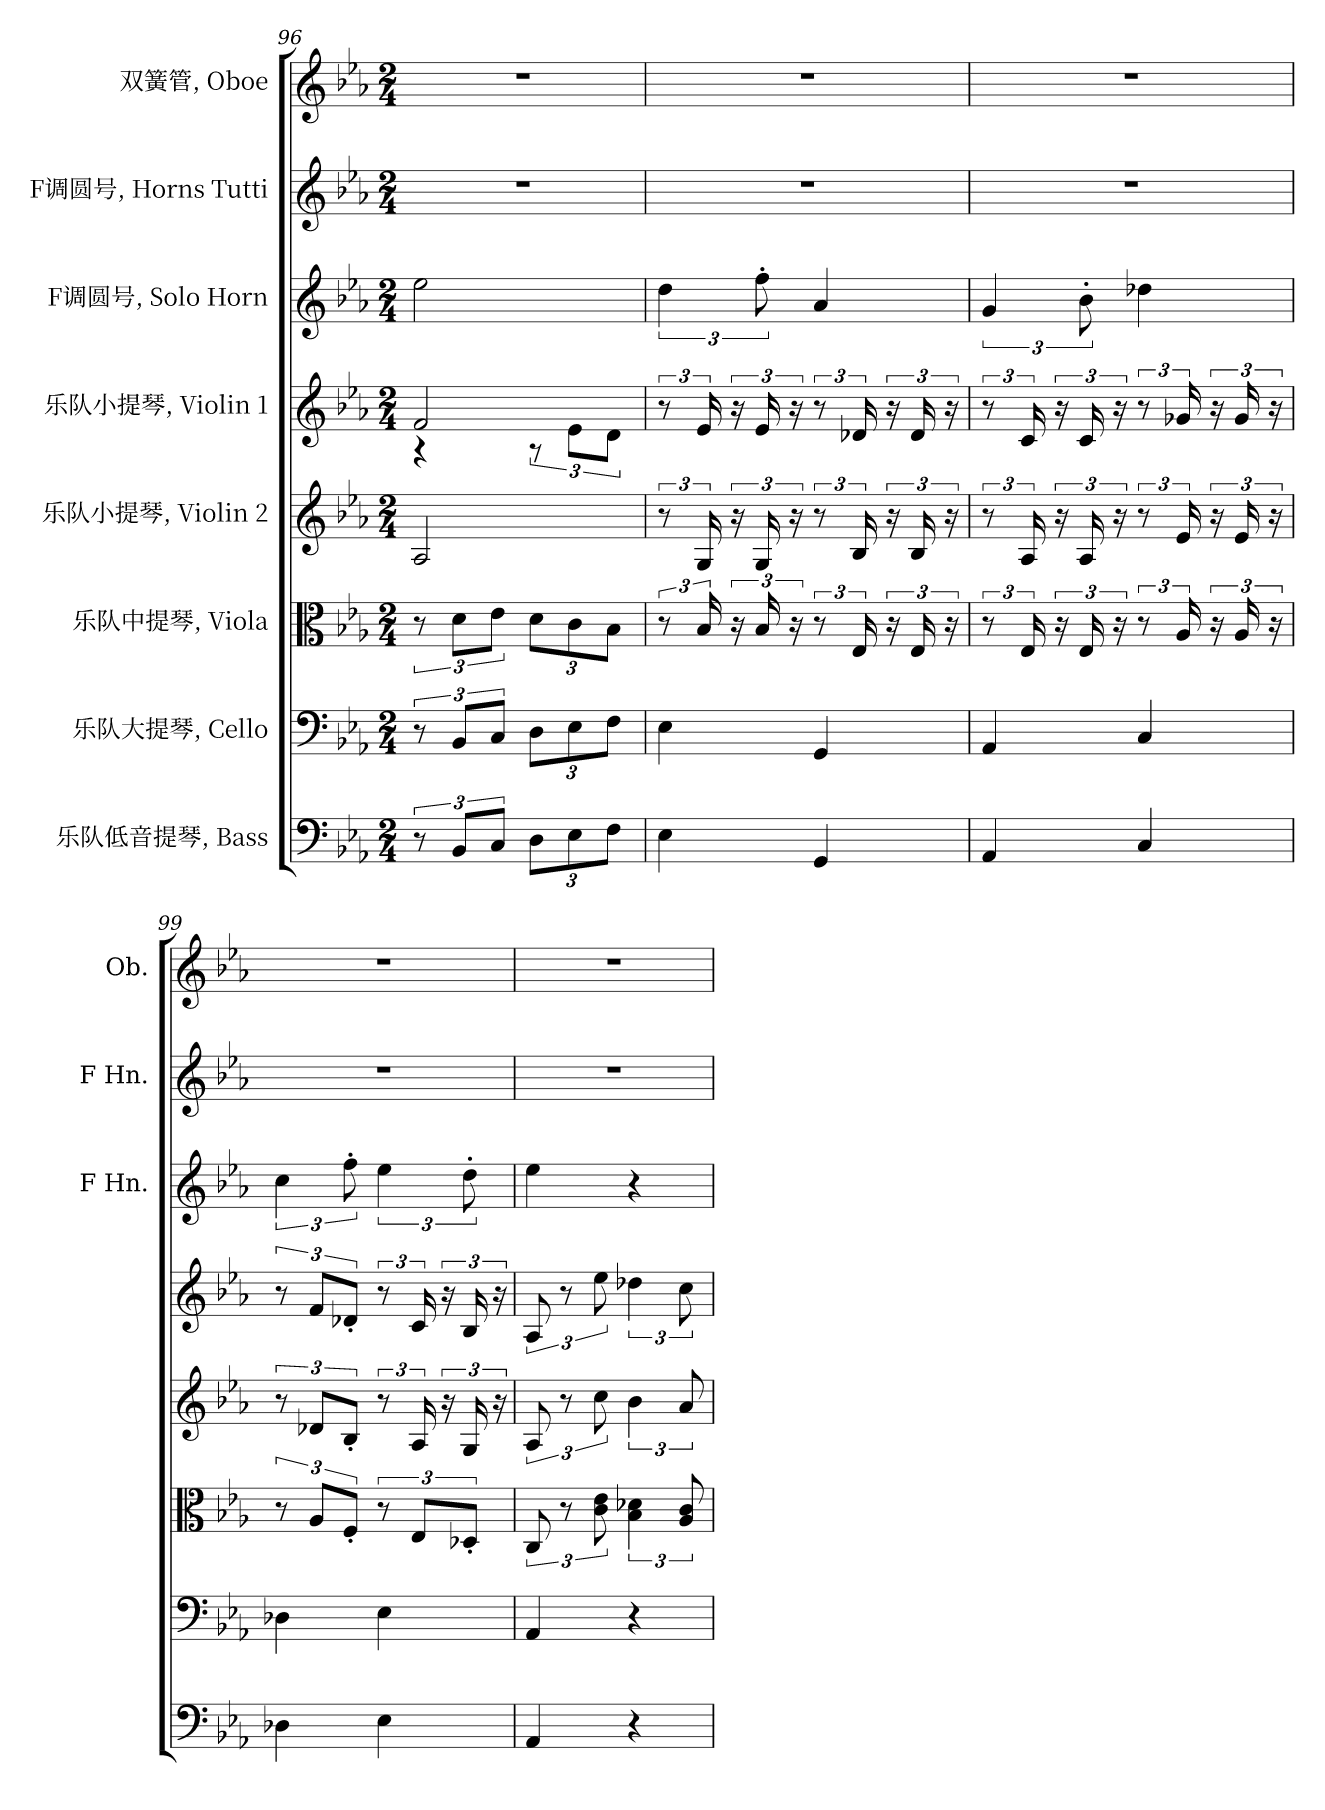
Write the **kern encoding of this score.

**kern	**kern	**kern	**kern	**kern	**kern	**kern	**kern
*part8	*part7	*part6	*part5	*part4	*part3	*part2	*part1
*staff8	*staff7	*staff6	*staff5	*staff4	*staff3	*staff2	*staff1
*I"乐队低音提琴, Bass	*I"乐队大提琴, Cello	*I"乐队中提琴, Viola	*I"乐队小提琴, Violin 2	*I"乐队小提琴, Violin 1	*I"F调圆号, Solo Horn	*I"F调圆号, Horns Tutti	*I"双簧管, Oboe
*	*	*	*	*	*I'F Hn.	*I'F Hn.	*I'Ob.
*clefF4	*clefF4	*clefC3	*clefG2	*clefG2	*clefG2	*clefG2	*clefG2
*ITrd7c12	*	*	*	*	*ITrd4c7	*ITrd4c7	*
*k[b-e-a-]	*k[b-e-a-]	*k[b-e-a-]	*k[b-e-a-]	*k[b-e-a-]	*k[b-e-a-d-]	*k[b-e-a-d-]	*k[b-e-a-]
*M2/4	*M2/4	*M2/4	*M2/4	*M2/4	*M2/4	*M2/4	*M2/4
=96	=96	=96	=96	=96	=96	=96	=96
*	*	*	*	*^	*	*	*
12r	12r	12r	2A-/	2f/	4r	2a-\	2r	2r
12BBB-/L	12BB-/L	12d\L	.	.	.	.	.	.
12CC/J	12C/J	12e-\J	.	.	.	.	.	.
*Xbrackettup	*Xbrackettup	*Xbrackettup	*	*	*	*	*	*
12DD\L	12D\L	12d\L	.	.	12r	.	.	.
12EE-\	12E-\	12c\	.	.	12e-\L	.	.	.
12FF\J	12F\J	12B-\J	.	.	12d\J	.	.	.
*	*	*	*	*v	*v	*	*	*
=97	=97	=97	=97	=97	=97	=97	=97
*	*	*brackettup	*	*	*	*	*
4EE-\	4E-\	12r	12r	12r	6g\	2r	2r
.	.	24B-/	24G/	24e-/	.	.	.
.	.	24r	24r	24r	.	.	.
.	.	24B-/	24G/	24e-/	12b-'\	.	.
.	.	24r	24r	24r	.	.	.
4GGG/	4GG/	12r	12r	12r	4d-/	.	.
.	.	24E-/	24B-/	24d-X/	.	.	.
.	.	24r	24r	24r	.	.	.
.	.	24E-/	24B-/	24d-/	.	.	.
.	.	24r	24r	24r	.	.	.
!!LO:PB:g=z
=98	=98	=98	=98	=98	=98	=98	=98
4AAA-/	4AA-/	12r	12r	12r	6c/	2r	2r
.	.	24E-/	24A-/	24c/	.	.	.
.	.	24r	24r	24r	.	.	.
.	.	24E-/	24A-/	24c/	12e-'\	.	.
.	.	24r	24r	24r	.	.	.
4CC/	4C/	12r	12r	12r	4g-X\	.	.
.	.	24A-/	24e-/	24g-X/	.	.	.
.	.	24r	24r	24r	.	.	.
.	.	24A-/	24e-/	24g-/	.	.	.
.	.	24r	24r	24r	.	.	.
=99	=99	=99	=99	=99	=99	=99	=99
4DD-X\	4D-X\	12r	12r	12r	6f\	2r	2r
.	.	12A-/L	12d-X/L	12f/L	.	.	.
.	.	12F'/J	12B-'/J	12d-X'/J	12b-'\	.	.
4EE-\	4E-\	12r	12r	12r	6a-\	.	.
.	.	12E-/L	24A-/	24c/	.	.	.
.	.	.	24r	24r	.	.	.
.	.	12D-X'/J	24G/	24B-/	12g'\	.	.
.	.	.	24r	24r	.	.	.
=100	=100	=100	=100	=100	=100	=100	=100
4AAA-/	4AA-/	12C/	12A-/	12A-/	4a-\	2r	2r
.	.	12r	12r	12r	.	.	.
.	.	12c\ 12e-\	12cc\	12ee-\	.	.	.
4r	4r	6B-\ 6d-X\	6b-\	6dd-X\	4r	.	.
.	.	12A-/ 12c/	12a-/	12cc\	.	.	.
=	=	=	=	=	=	=	=
*-	*-	*-	*-	*-	*-	*-	*-
